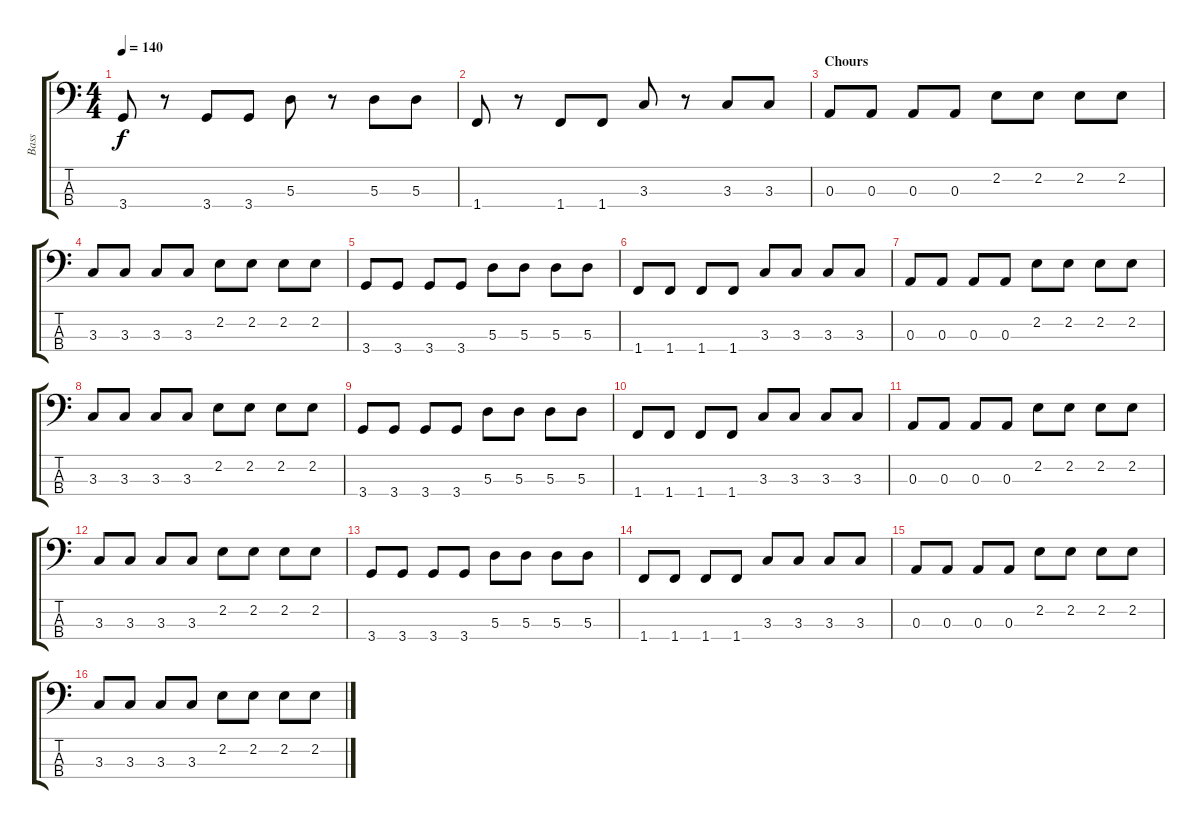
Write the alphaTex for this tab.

\track ("Bass" "Bass") {instrument electricbasspick}
\staff {score tabs}
\tuning (G2 D2 A1 E1) {hide}
\ts (4 4)
\tempo 140
\clef f4
\ks c
3.4.8{dy f} r.8 3.4.8 3.4.8 5.3.8 r.8 5.3.8 5.3.8 |
1.4.8 r.8 1.4.8 1.4.8 3.3.8 r.8 3.3.8 3.3.8 |
\section ("" "Chours")
0.3.8 0.3.8 0.3.8 0.3.8 2.2.8 2.2.8 2.2.8 2.2.8 |
3.3.8 3.3.8 3.3.8 3.3.8 2.2.8 2.2.8 2.2.8 2.2.8 |
3.4.8 3.4.8 3.4.8 3.4.8 5.3.8 5.3.8 5.3.8 5.3.8 |
1.4.8 1.4.8 1.4.8 1.4.8 3.3.8 3.3.8 3.3.8 3.3.8 |
0.3.8 0.3.8 0.3.8 0.3.8 2.2.8 2.2.8 2.2.8 2.2.8 |
3.3.8 3.3.8 3.3.8 3.3.8 2.2.8 2.2.8 2.2.8 2.2.8 |
3.4.8 3.4.8 3.4.8 3.4.8 5.3.8 5.3.8 5.3.8 5.3.8 |
1.4.8 1.4.8 1.4.8 1.4.8 3.3.8 3.3.8 3.3.8 3.3.8 |
0.3.8 0.3.8 0.3.8 0.3.8 2.2.8 2.2.8 2.2.8 2.2.8 |
3.3.8 3.3.8 3.3.8 3.3.8 2.2.8 2.2.8 2.2.8 2.2.8 |
3.4.8 3.4.8 3.4.8 3.4.8 5.3.8 5.3.8 5.3.8 5.3.8 |
1.4.8 1.4.8 1.4.8 1.4.8 3.3.8 3.3.8 3.3.8 3.3.8 |
0.3.8 0.3.8 0.3.8 0.3.8 2.2.8 2.2.8 2.2.8 2.2.8 |
3.3.8 3.3.8 3.3.8 3.3.8 2.2.8 2.2.8 2.2.8 2.2.8
